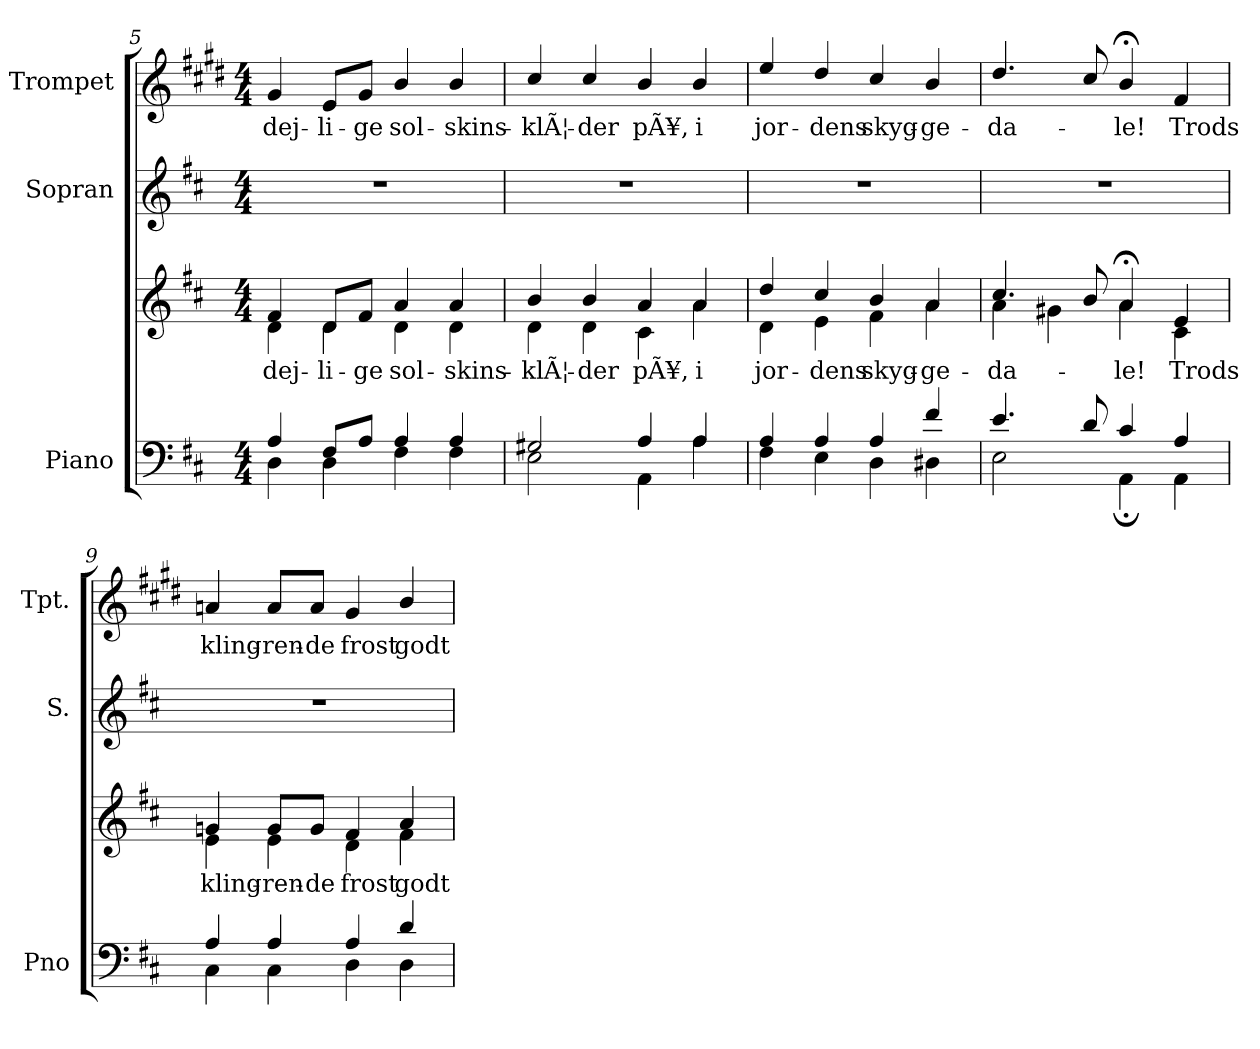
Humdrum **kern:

**kern	**kern	**text	**kern	**kern	**text
*part3	*part3	*part3	*part2	*part1	*part1
*staff4	*staff3	*staff3	*staff2	*staff1	*staff1
*I"Piano	*	*	*I"Sopran	*I"Trompet	*
*I'Pno	*	*	*I'S.	*I'Tpt.	*
!!LO:LB:g=z
*clefF4	*clefG2	*	*clefG2	*clefG2	*
*	*	*	*	*ITrd1c2	*
*k[f#c#]	*k[f#c#]	*	*k[f#c#]	*k[f#c#]	*
*M4/4	*M4/4	*	*M4/4	*M4/4	*
=5	=5	=5	=5	=5	=5
*^	*	*	*	*	*
!	!	!	!LO:LY:b	!	!	!LO:LY:b
*	*	*^	*	*	*	*
4A/	4D\	4f#/	4d\	dej-	1r	4f#/	dej-
!	!	!	!	!LO:LY:b	!	!	!LO:LY:b
8F#/L	4D\	8d/L	4d\	-li-	.	8d/L	-li-
!	!	!	!	!LO:LY:b	!	!	!LO:LY:b
8A/J	.	8f#/J	.	-ge	.	8f#/J	-ge
!	!	!	!	!LO:LY:b	!	!	!LO:LY:b
4A/	4F#\	4a/	4d\	sol-	.	4a/	sol-
!	!	!	!	!LO:LY:b	!	!	!LO:LY:b
4A/	4F#\	4a/	4d\	-skins-	.	4a/	-skins-
=6	=6	=6	=6	=6	=6	=6	=6
!	!	!	!	!LO:LY:b	!	!	!LO:LY:b
2G#X/	2E\	4b/	4d\	-klÃ¦-	1r	4b/	-klÃ¦-
!	!	!	!	!LO:LY:b	!	!	!LO:LY:b
.	.	4b/	4d\	-der	.	4b/	-der
!	!	!	!	!LO:LY:b	!	!	!LO:LY:b
4A/	4AA\	4a/	4c#\	pÃ¥,	.	4a/	pÃ¥,
!	!	!	!	!LO:LY:b	!	!	!LO:LY:b
4A/	4A\	4a/	4a\	i	.	4a/	i
=7	=7	=7	=7	=7	=7	=7	=7
!	!	!	!	!LO:LY:b	!	!	!LO:LY:b
4A/	4F#\	4dd/	4d\	jor-	1r	4dd/	jor-
!	!	!	!	!LO:LY:b	!	!	!LO:LY:b
4A/	4E\	4cc#/	4e\	-dens	.	4cc#/	-dens
!	!	!	!	!LO:LY:b	!	!	!LO:LY:b
4A/	4D\	4b/	4f#\	skyg-	.	4b/	skyg-
!	!	!	!	!LO:LY:b	!	!	!LO:LY:b
4f#/	4D#X\	4a/	4a\	-ge-	.	4a/	-ge-
=8	=8	=8	=8	=8	=8	=8	=8
!	!	!	!	!LO:LY:b	!	!	!LO:LY:b
4.e/	2E\	4.cc#/	4a\	-da-	1r	4.cc#/	-da-
.	.	.	4g#X\	.	.	.	.
8d/	.	8b/	.	.	.	8b/	.
!	!	!	!	!LO:LY:b	!	!	!LO:LY:b
4c#/	4AA;\	4a;</	4a\	-le!	.	4a;</	-le!
!	!	!	!	!LO:LY:b	!	!	!LO:LY:b
4A/	4AA\	4e/	4c#\	Trods	.	4e/	Trods
!!LO:LB:g=z
=9	=9	=9	=9	=9	=9	=9	=9
!	!	!	!	!LO:LY:b	!	!	!LO:LY:b
4A/	4C#\	4gn/	4e\	kling-	1r	4gn/	kling-
!	!	!	!	!LO:LY:b	!	!	!LO:LY:b
4A/	4C#\	8g/L	4e\	-ren-	.	8g/L	-ren-
!	!	!	!	!LO:LY:b	!	!	!LO:LY:b
.	.	8g/J	.	-de	.	8g/J	-de
!	!	!	!	!LO:LY:b	!	!	!LO:LY:b
4A/	4D\	4f#/	4d\	frost	.	4f#/	frost
!	!	!	!	!LO:LY:b	!	!	!LO:LY:b
4d/	4D\	4a/	4f#\	godt	.	4a/	godt
*v	*v	*	*	*	*	*	*
*	*v	*v	*	*	*	*
=	=	=	=	=	=
*-	*-	*-	*-	*-	*-
